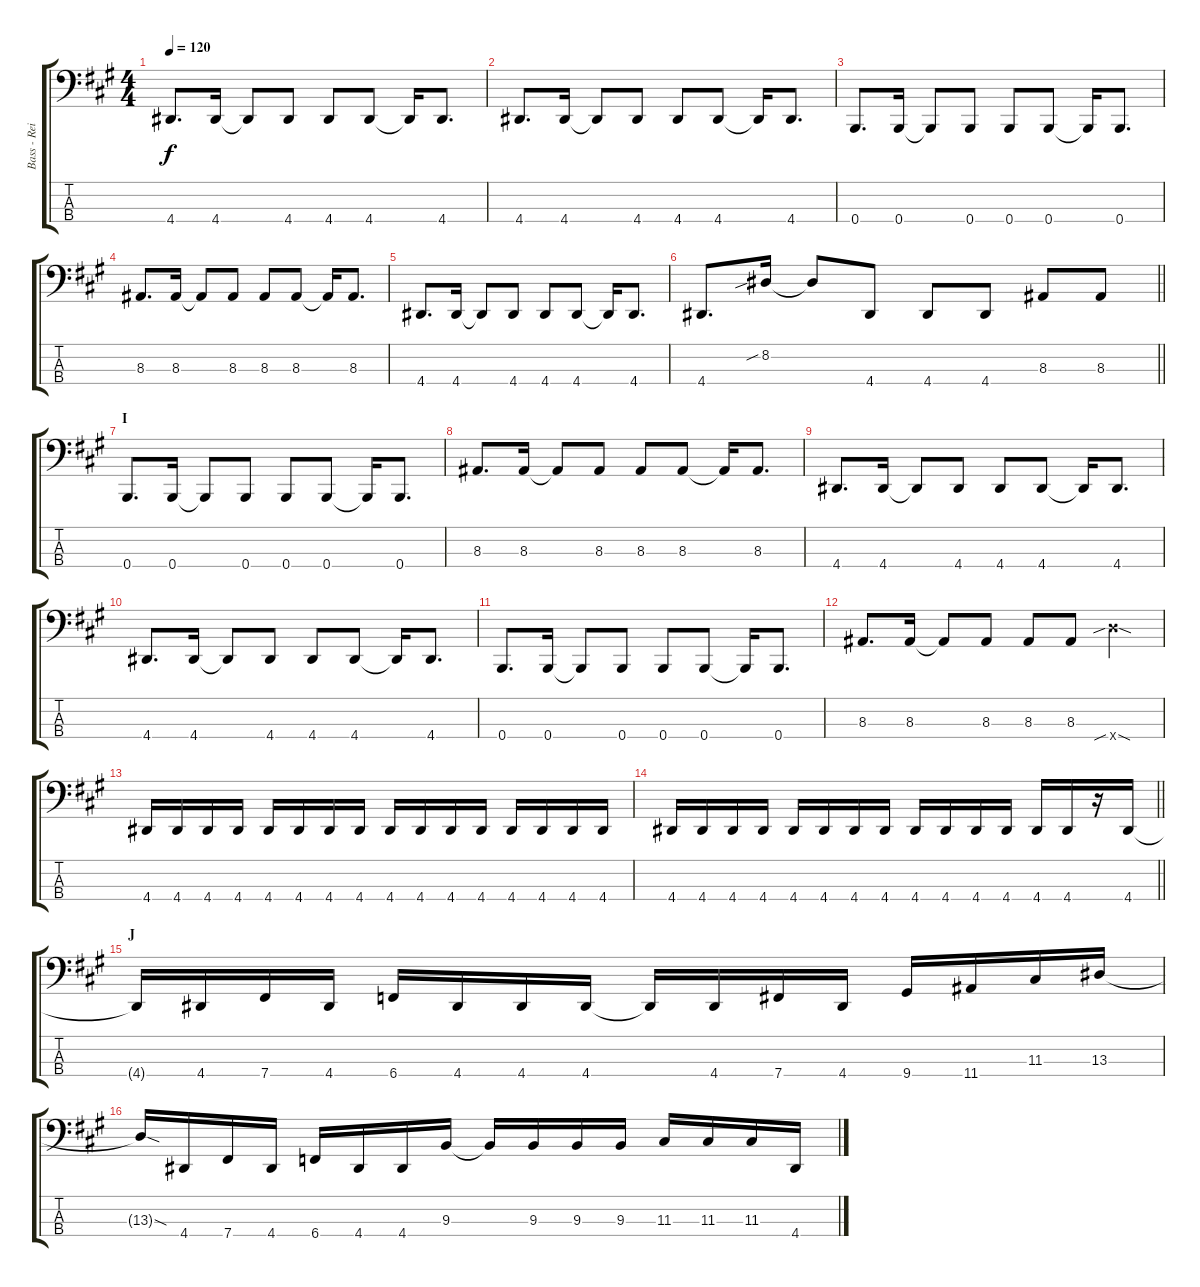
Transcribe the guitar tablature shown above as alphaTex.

\track ("Bass - Reita" "Bass - Rei") {instrument electricbasspick}
\staff {score tabs}
\tuning (C2 G1 D1 B0) {hide}
\ts (4 4)
\tempo 120
\clef f4
\ks a
4.4.8{d dy f} 4.4.16 4.4{t}.8 4.4.8 4.4.8 4.4.8 4.4{t}.16 4.4.8{d} |
4.4.8{d} 4.4.16 4.4{t}.8 4.4.8 4.4.8 4.4.8 4.4{t}.16 4.4.8{d} |
0.4.8{d} 0.4.16 0.4{t}.8 0.4.8 0.4.8 0.4.8 0.4{t}.16 0.4.8{d} |
8.3.8{d} 8.3.16 8.3{t}.8 8.3.8 8.3.8 8.3.8 8.3{t}.16 8.3.8{d} |
4.4.8{d} 4.4.16 4.4{t}.8 4.4.8 4.4.8 4.4.8 4.4{t}.16 4.4.8{d} |
\barLineRight lightlight
4.4.8{d} 8.2{sib}.16 8.2{t}.8 4.4.8 4.4.8 4.4.8 8.3.8 8.3.8 |
\section ("" "I")
0.4.8{d} 0.4.16 0.4{t}.8 0.4.8 0.4.8 0.4.8 0.4{t}.16 0.4.8{d} |
8.3.8{d} 8.3.16 8.3{t}.8 8.3.8 8.3.8 8.3.8 8.3{t}.16 8.3.8{d} |
4.4.8{d} 4.4.16 4.4{t}.8 4.4.8 4.4.8 4.4.8 4.4{t}.16 4.4.8{d} |
4.4.8{d} 4.4.16 4.4{t}.8 4.4.8 4.4.8 4.4.8 4.4{t}.16 4.4.8{d} |
0.4.8{d} 0.4.16 0.4{t}.8 0.4.8 0.4.8 0.4.8 0.4{t}.16 0.4.8{d} |
8.3.8{d} 8.3.16 8.3{t}.8 8.3.8 8.3.8 8.3.8 15.4{sib sod x}.4 |
4.4.16 4.4.16 4.4.16 4.4.16 4.4.16 4.4.16 4.4.16 4.4.16 4.4.16 4.4.16 4.4.16 4.4.16 4.4.16 4.4.16 4.4.16 4.4.16 |
\barLineRight lightlight
4.4.16 4.4.16 4.4.16 4.4.16 4.4.16 4.4.16 4.4.16 4.4.16 4.4.16 4.4.16 4.4.16 4.4.16 4.4.16 4.4.16 r.16 4.4.16 |
\section ("" "J")
4.4{t}.16 4.4.16 7.4.16 4.4.16 6.4.16 4.4.16 4.4.16 4.4.16 4.4{t}.16 4.4.16 7.4.16 4.4.16 9.4.16 11.4.16 11.3.16 13.3.16 |
13.3{sod t}.16 4.4.16 7.4.16 4.4.16 6.4.16 4.4.16 4.4.16 9.3.16 9.3{t}.16 9.3.16 9.3.16 9.3.16 11.3.16 11.3.16 11.3.16 4.4.16
